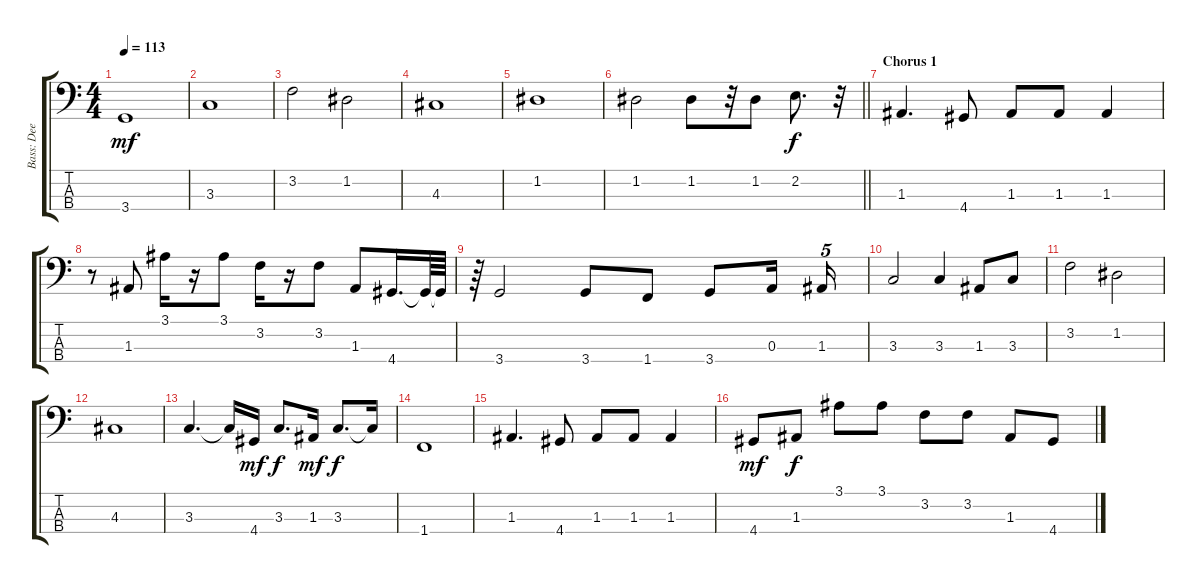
\track ("Bass: Dee Murray" "Bass: Dee ") {instrument electricbassfinger}
\staff {score tabs}
\tuning (G2 D2 A1 E1) {hide}
\ts (4 4)
\tempo 113
\clef f4
\ks c
3.4.1{dy mf} |
3.3.1 |
3.2.2 1.2.2 |
4.3.1 |
1.2.1 |
\barLineRight lightlight
1.2.2 1.2.8 r.32 1.2.8 2.2.8{d dy f} r.32 |
\section ("" "Chorus 1")
1.3.4{d} 4.4.8 1.3.8 1.3.8 1.3.4 |
r.8 1.3.8 3.1.16 r.16 3.1.8 3.2.16 r.16 3.2.8 1.3.8 4.4.16{d} 4.4{t}.64 4.4{t}.64 |
r.64{tu (5 4)} 3.4.2 3.4.8 1.4.8 3.4.8 0.3.16 1.3.16{tu (5 4)} |
3.3.2 3.3.4 1.3.8 3.3.8 |
3.2.2 1.2.2 |
4.3.1 |
3.3.4{d} 3.3{t}.16 4.4.16{dy mf} 3.3.8{d dy f} 1.3.16{dy mf} 3.3.8{d dy f} 3.3{t}.16 |
1.4.1 |
1.3.4{d} 4.4.8 1.3.8 1.3.8 1.3.4 |
4.4.8{dy mf} 1.3.8{dy f} 3.1.8 3.1.8 3.2.8 3.2.8 1.3.8 4.4.8
